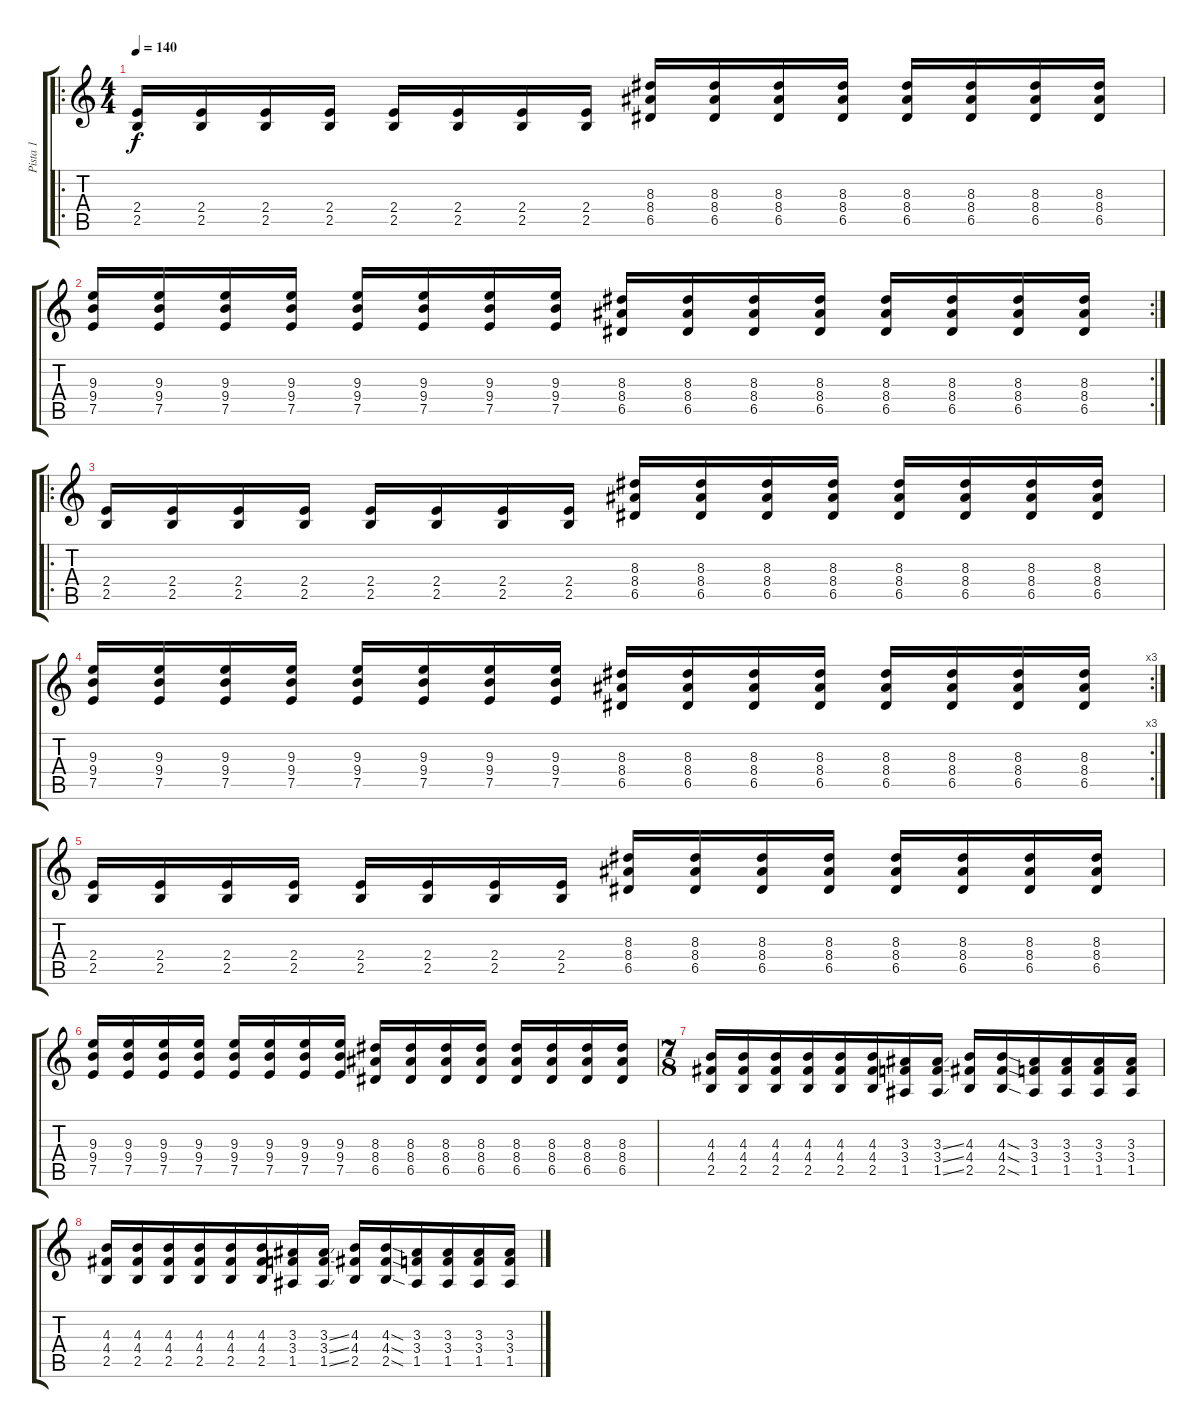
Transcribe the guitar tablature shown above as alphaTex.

\track ("Pista 1" "Pista 1") {instrument distortionguitar}
\staff {score tabs}
\tuning (E4 B3 G3 D3 A2 E2) {hide}
\ro
\ts (4 4)
\tempo 140
\clef g2
\ks c
(2.4 2.5).16{dy f} (2.4 2.5).16 (2.4 2.5).16 (2.4 2.5).16 (2.4 2.5).16 (2.4 2.5).16 (2.4 2.5).16 (2.4 2.5).16 (8.3 8.4 6.5).16 (8.3 8.4 6.5).16 (8.3 8.4 6.5).16 (8.3 8.4 6.5).16 (8.3 8.4 6.5).16 (8.3 8.4 6.5).16 (8.3 8.4 6.5).16 (8.3 8.4 6.5).16 |
\rc 2
(9.3 9.4 7.5).16 (9.3 9.4 7.5).16 (9.3 9.4 7.5).16 (9.3 9.4 7.5).16 (9.3 9.4 7.5).16 (9.3 9.4 7.5).16 (9.3 9.4 7.5).16 (9.3 9.4 7.5).16 (8.3 8.4 6.5).16 (8.3 8.4 6.5).16 (8.3 8.4 6.5).16 (8.3 8.4 6.5).16 (8.3 8.4 6.5).16 (8.3 8.4 6.5).16 (8.3 8.4 6.5).16 (8.3 8.4 6.5).16 |
\ro
(2.4 2.5).16 (2.4 2.5).16 (2.4 2.5).16 (2.4 2.5).16 (2.4 2.5).16 (2.4 2.5).16 (2.4 2.5).16 (2.4 2.5).16 (8.3 8.4 6.5).16 (8.3 8.4 6.5).16 (8.3 8.4 6.5).16 (8.3 8.4 6.5).16 (8.3 8.4 6.5).16 (8.3 8.4 6.5).16 (8.3 8.4 6.5).16 (8.3 8.4 6.5).16 |
\rc 3
(9.3 9.4 7.5).16 (9.3 9.4 7.5).16 (9.3 9.4 7.5).16 (9.3 9.4 7.5).16 (9.3 9.4 7.5).16 (9.3 9.4 7.5).16 (9.3 9.4 7.5).16 (9.3 9.4 7.5).16 (8.3 8.4 6.5).16 (8.3 8.4 6.5).16 (8.3 8.4 6.5).16 (8.3 8.4 6.5).16 (8.3 8.4 6.5).16 (8.3 8.4 6.5).16 (8.3 8.4 6.5).16 (8.3 8.4 6.5).16 |
(2.4 2.5).16 (2.4 2.5).16 (2.4 2.5).16 (2.4 2.5).16 (2.4 2.5).16 (2.4 2.5).16 (2.4 2.5).16 (2.4 2.5).16 (8.3 8.4 6.5).16 (8.3 8.4 6.5).16 (8.3 8.4 6.5).16 (8.3 8.4 6.5).16 (8.3 8.4 6.5).16 (8.3 8.4 6.5).16 (8.3 8.4 6.5).16 (8.3 8.4 6.5).16 |
(9.3 9.4 7.5).16 (9.3 9.4 7.5).16 (9.3 9.4 7.5).16 (9.3 9.4 7.5).16 (9.3 9.4 7.5).16 (9.3 9.4 7.5).16 (9.3 9.4 7.5).16 (9.3 9.4 7.5).16 (8.3 8.4 6.5).16 (8.3 8.4 6.5).16 (8.3 8.4 6.5).16 (8.3 8.4 6.5).16 (8.3 8.4 6.5).16 (8.3 8.4 6.5).16 (8.3 8.4 6.5).16 (8.3 8.4 6.5).16 |
\ts (7 8)
(4.3 4.4 2.5).16 (4.3 4.4 2.5).16 (4.3 4.4 2.5).16 (4.3 4.4 2.5).16 (4.3 4.4 2.5).16 (4.3 4.4 2.5).16 (3.3 3.4 1.5).16 (3.3{ss} 3.4{ss} 1.5{ss}).16 (4.3 4.4 2.5).16 (4.3{sod} 4.4{sod} 2.5{sod}).16 (3.3 3.4 1.5).16 (3.3 3.4 1.5).16 (3.3 3.4 1.5).16 (3.3 3.4 1.5).16 |
(4.3 4.4 2.5).16 (4.3 4.4 2.5).16 (4.3 4.4 2.5).16 (4.3 4.4 2.5).16 (4.3 4.4 2.5).16 (4.3 4.4 2.5).16 (3.3 3.4 1.5).16 (3.3{ss} 3.4{ss} 1.5{ss}).16 (4.3 4.4 2.5).16 (4.3{sod} 4.4{sod} 2.5{sod}).16 (3.3 3.4 1.5).16 (3.3 3.4 1.5).16 (3.3 3.4 1.5).16 (3.3 3.4 1.5).16
